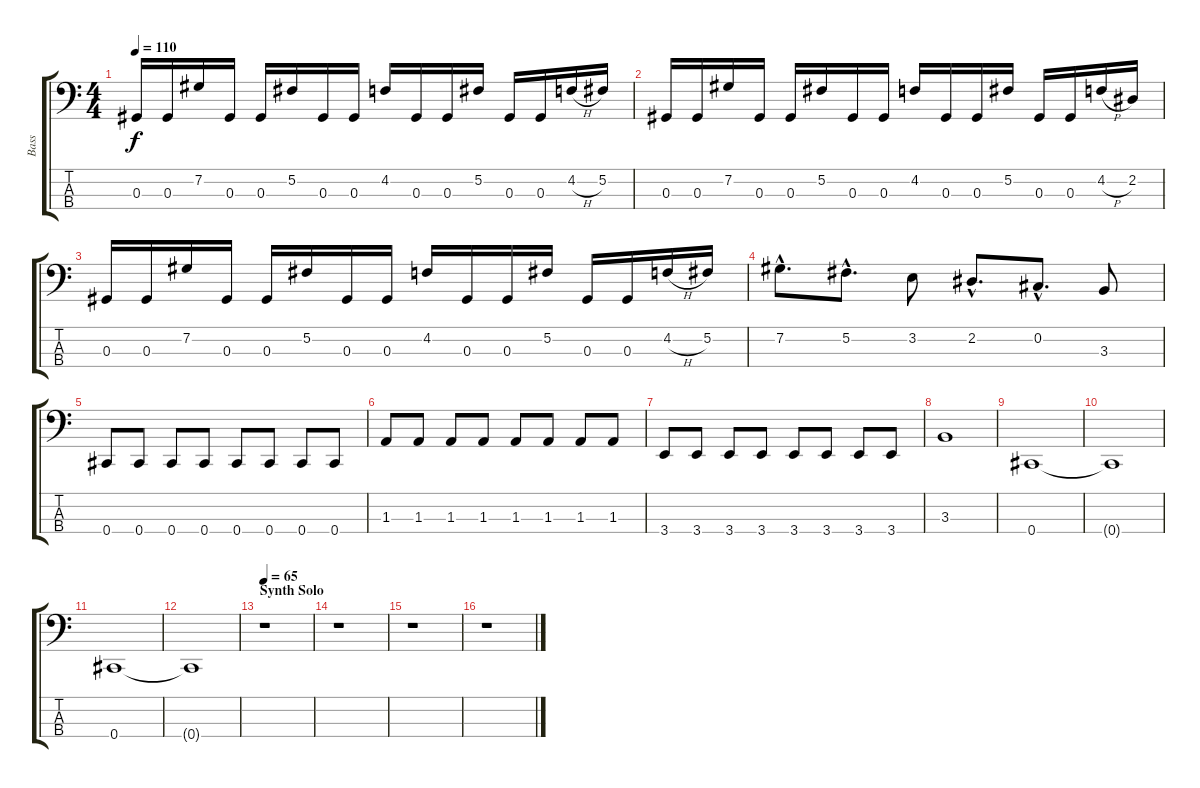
\track ("Bass" "Bass") {instrument electricbassfinger}
\staff {score tabs}
\tuning (Gb2 Db2 Ab1 Db1) {hide}
\ts (4 4)
\tempo 110
\clef f4
\ks c
0.3.16{dy f} 0.3.16 7.2.16 0.3.16 0.3.16 5.2.16 0.3.16 0.3.16 4.2.16 0.3.16 0.3.16 5.2.16 0.3.16 0.3.16 4.2{h}.16 5.2.16 |
0.3.16 0.3.16 7.2.16 0.3.16 0.3.16 5.2.16 0.3.16 0.3.16 4.2.16 0.3.16 0.3.16 5.2.16 0.3.16 0.3.16 4.2{h}.16 2.2.16 |
0.3.16 0.3.16 7.2.16 0.3.16 0.3.16 5.2.16 0.3.16 0.3.16 4.2.16 0.3.16 0.3.16 5.2.16 0.3.16 0.3.16 4.2{h}.16 5.2.16 |
7.2{hac}.8{d} 5.2{hac}.8{d} 3.2.8 2.2{hac}.8{d} 0.2{hac}.8{d} 3.3.8 |
0.4.8 0.4.8 0.4.8 0.4.8 0.4.8 0.4.8 0.4.8 0.4.8 |
1.3.8 1.3.8 1.3.8 1.3.8 1.3.8 1.3.8 1.3.8 1.3.8 |
3.4.8 3.4.8 3.4.8 3.4.8 3.4.8 3.4.8 3.4.8 3.4.8 |
3.3.1 |
0.4.1 |
0.4{t}.1 |
0.4.1 |
0.4{t}.1 |
\section ("" "Synth Solo")
\tempo 65
r.1 |
r.1 |
r.1 |
r.1
